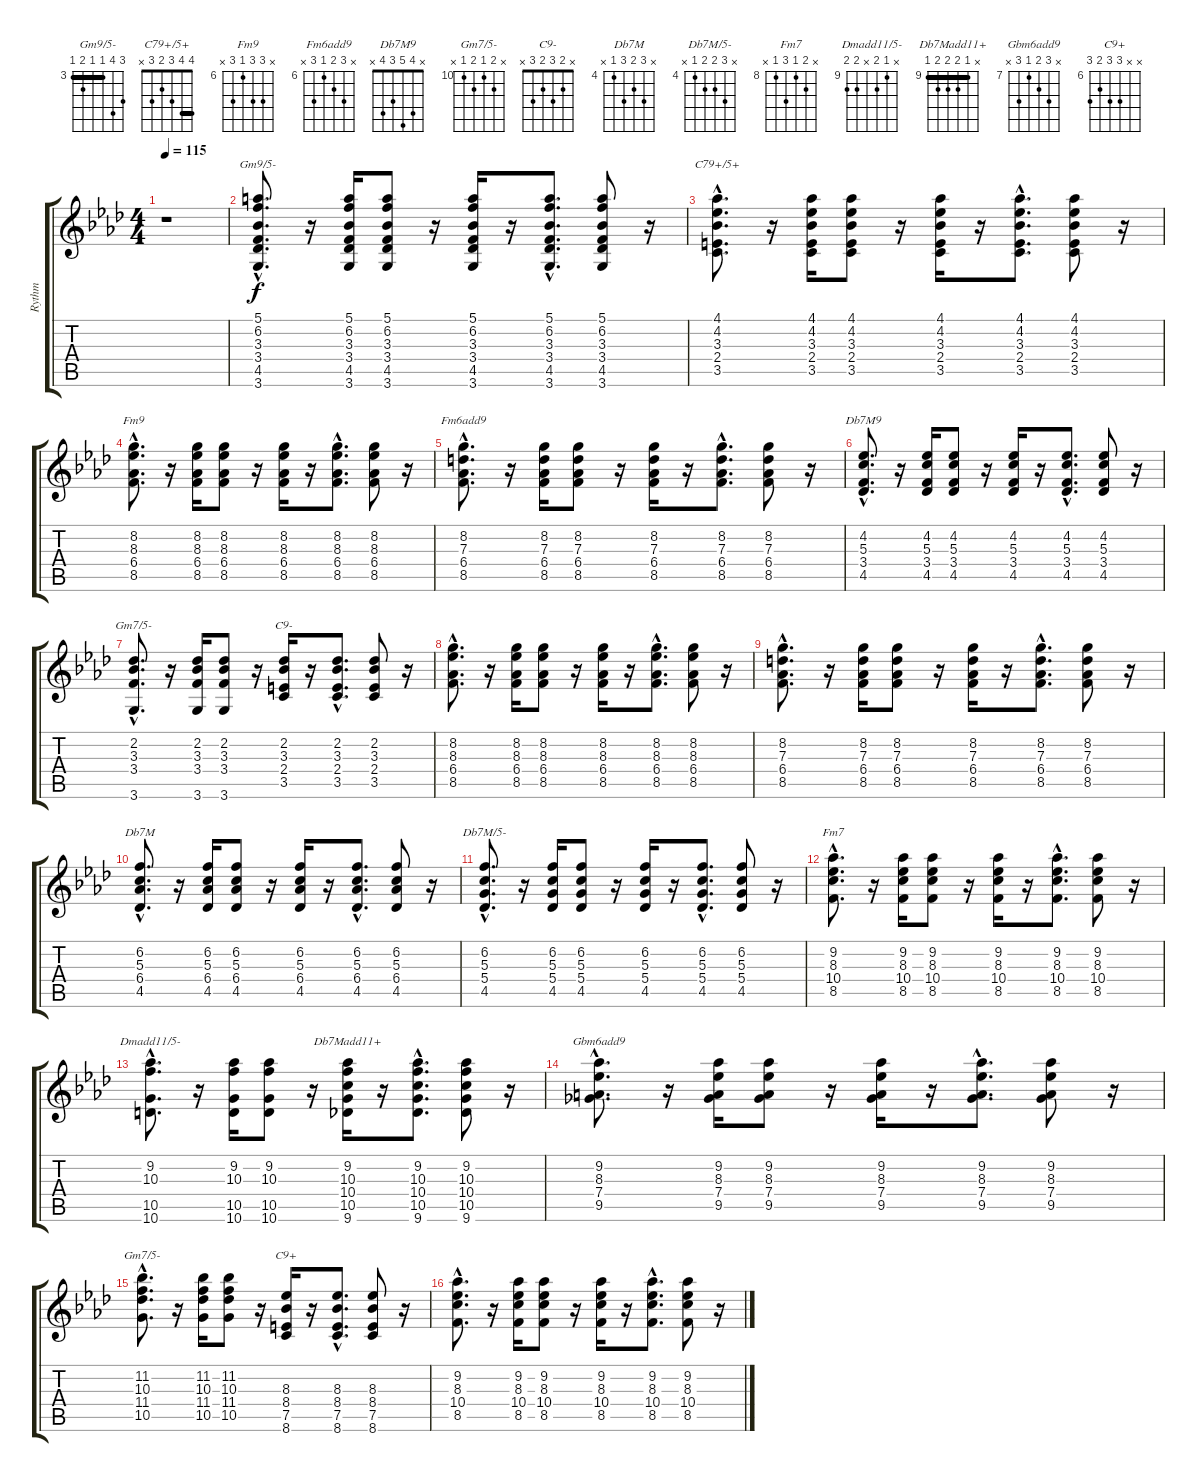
\track ("Rythm" "Rythm") {instrument acousticguitarnylon}
\staff {score tabs}
\tuning (E4 B3 G3 D3 A2 E2) {hide}
\chord ("Gm9/5-" 5 6 3 3 4 3) {firstfret 3 barre 3}
\chord ("C79+/5+" 4 4 3 2 3 x) {barre 4}
\chord ("Fm9" x 8 8 6 8 x) {firstfret 6}
\chord ("Fm6add9" x 8 7 6 8 x) {firstfret 6}
\chord ("Db7M9" x 4 5 3 4 x)
\chord ("Gm7/5-" x 2 3 3 x 3)
\chord ("C9-" x 2 3 2 3 x)
\chord ("Db7M" x 6 5 6 4 x) {firstfret 4}
\chord ("Db7M/5-" x 6 5 5 4 x) {firstfret 4}
\chord ("Fm7" x 9 8 10 8 x) {firstfret 8}
\chord ("Dmadd11/5-" x 9 10 x 10 10) {firstfret 9}
\chord ("Db7Madd11+" x 9 10 10 10 9) {firstfret 9 barre 9}
\chord ("Gbm6add9" x 9 8 7 9 x) {firstfret 7}
\chord ("Gm7/5-" x 11 10 11 10 x) {firstfret 10}
\chord ("C9+" x x 8 8 7 8) {firstfret 6}
\ts (4 4)
\tempo 115
\clef g2
\ks ab
r.1{dy f instrument acousticguitarnylon} |
(5.1{hac} 6.2{hac} 3.3{hac} 3.4{hac} 4.5{hac} 3.6{hac}).8{d ch "Gm9/5-"} r.16 (5.1 6.2 3.3 3.4 4.5 3.6).16 (5.1 6.2 3.3 3.4 4.5 3.6).8 r.16 (5.1 6.2 3.3 3.4 4.5 3.6).16 r.16 (5.1{hac} 6.2{hac} 3.3{hac} 3.4{hac} 4.5{hac} 3.6{hac}).8{d} (5.1 6.2 3.3 3.4 4.5 3.6).8 r.16 |
(4.1{hac} 4.2{hac} 3.3{hac} 2.4{hac} 3.5{hac}).8{d ch "C79+/5+"} r.16 (4.1 4.2 3.3 2.4 3.5).16 (4.1 4.2 3.3 2.4 3.5).8 r.16 (4.1 4.2 3.3 2.4 3.5).16 r.16 (4.1{hac} 4.2{hac} 3.3{hac} 2.4{hac} 3.5{hac}).8{d} (4.1 4.2 3.3 2.4 3.5).8 r.16 |
(8.2{hac} 8.3{hac} 6.4{hac} 8.5{hac}).8{d ch "Fm9"} r.16 (8.2 8.3 6.4 8.5).16 (8.2 8.3 6.4 8.5).8 r.16 (8.2 8.3 6.4 8.5).16 r.16 (8.2{hac} 8.3{hac} 6.4{hac} 8.5{hac}).8{d} (8.2 8.3 6.4 8.5).8 r.16 |
(8.2{hac} 7.3{hac} 6.4{hac} 8.5{hac}).8{d ch "Fm6add9"} r.16 (8.2 7.3 6.4 8.5).16 (8.2 7.3 6.4 8.5).8 r.16 (8.2 7.3 6.4 8.5).16 r.16 (8.2{hac} 7.3{hac} 6.4{hac} 8.5{hac}).8{d} (8.2 7.3 6.4 8.5).8 r.16 |
(4.2{hac} 5.3{hac} 3.4{hac} 4.5{hac}).8{d ch "Db7M9"} r.16 (4.2 5.3 3.4 4.5).16 (4.2 5.3 3.4 4.5).8 r.16 (4.2 5.3 3.4 4.5).16 r.16 (4.2{hac} 5.3{hac} 3.4{hac} 4.5{hac}).8{d} (4.2 5.3 3.4 4.5).8 r.16 |
(2.2{hac} 3.3{hac} 3.4{hac} 3.6{hac}).8{d ch "Gm7/5-"} r.16 (2.2 3.3 3.4 3.6).16 (2.2 3.3 3.4 3.6).8 r.16 (2.2 3.3 2.4 3.5).16{ch "C9-"} r.16 (2.2{hac} 3.3{hac} 2.4{hac} 3.5{hac}).8{d} (2.2 3.3 2.4 3.5).8 r.16 |
(8.2{hac} 8.3{hac} 6.4{hac} 8.5{hac}).8{d} r.16 (8.2 8.3 6.4 8.5).16 (8.2 8.3 6.4 8.5).8 r.16 (8.2 8.3 6.4 8.5).16 r.16 (8.2{hac} 8.3{hac} 6.4{hac} 8.5{hac}).8{d} (8.2 8.3 6.4 8.5).8 r.16 |
(8.2{hac} 7.3{hac} 6.4{hac} 8.5{hac}).8{d} r.16 (8.2 7.3 6.4 8.5).16 (8.2 7.3 6.4 8.5).8 r.16 (8.2 7.3 6.4 8.5).16 r.16 (8.2{hac} 7.3{hac} 6.4{hac} 8.5{hac}).8{d} (8.2 7.3 6.4 8.5).8 r.16 |
(6.2{hac} 5.3{hac} 6.4{hac} 4.5{hac}).8{d ch "Db7M"} r.16 (6.2 5.3 6.4 4.5).16 (6.2 5.3 6.4 4.5).8 r.16 (6.2 5.3 6.4 4.5).16 r.16 (6.2{hac} 5.3{hac} 6.4{hac} 4.5{hac}).8{d} (6.2 5.3 6.4 4.5).8 r.16 |
(6.2{hac} 5.3{hac} 5.4{hac} 4.5{hac}).8{d ch "Db7M/5-"} r.16 (6.2 5.3 5.4 4.5).16 (6.2 5.3 5.4 4.5).8 r.16 (6.2 5.3 5.4 4.5).16 r.16 (6.2{hac} 5.3{hac} 5.4{hac} 4.5{hac}).8{d} (6.2 5.3 5.4 4.5).8 r.16 |
(9.2{hac} 8.3{hac} 10.4{hac} 8.5{hac}).8{d ch "Fm7"} r.16 (9.2 8.3 10.4 8.5).16 (9.2 8.3 10.4 8.5).8 r.16 (9.2 8.3 10.4 8.5).16 r.16 (9.2{hac} 8.3{hac} 10.4{hac} 8.5{hac}).8{d} (9.2 8.3 10.4 8.5).8 r.16 |
(9.2{hac} 10.3{hac} 10.5{hac} 10.6{hac}).8{d ch "Dmadd11/5-"} r.16 (9.2 10.3 10.5 10.6).16 (9.2 10.3 10.5 10.6).8 r.16 (9.2 10.3 10.4 10.5 9.6).16{ch "Db7Madd11+"} r.16 (9.2{hac} 10.3{hac} 10.4{hac} 10.5{hac} 9.6{hac}).8{d} (9.2 10.3 10.4 10.5 9.6).8 r.16 |
(9.2{hac} 8.3{hac} 7.4{hac} 9.5{hac}).8{d ch "Gbm6add9"} r.16 (9.2 8.3 7.4 9.5).16 (9.2 8.3 7.4 9.5).8 r.16 (9.2 8.3 7.4 9.5).16 r.16 (9.2{hac} 8.3{hac} 7.4{hac} 9.5{hac}).8{d} (9.2 8.3 7.4 9.5).8 r.16 |
(11.2{hac} 10.3{hac} 11.4{hac} 10.5{hac}).8{d ch "Gm7/5-"} r.16 (11.2 10.3 11.4 10.5).16 (11.2 10.3 11.4 10.5).8 r.16 (8.3 8.4 7.5 8.6).16{ch "C9+"} r.16 (8.3{hac} 8.4{hac} 7.5{hac} 8.6{hac}).8{d} (8.3 8.4 7.5 8.6).8 r.16 |
(9.2{hac} 8.3{hac} 10.4{hac} 8.5{hac}).8{d} r.16 (9.2 8.3 10.4 8.5).16 (9.2 8.3 10.4 8.5).8 r.16 (9.2 8.3 10.4 8.5).16 r.16 (9.2{hac} 8.3{hac} 10.4{hac} 8.5{hac}).8{d} (9.2 8.3 10.4 8.5).8 r.16
